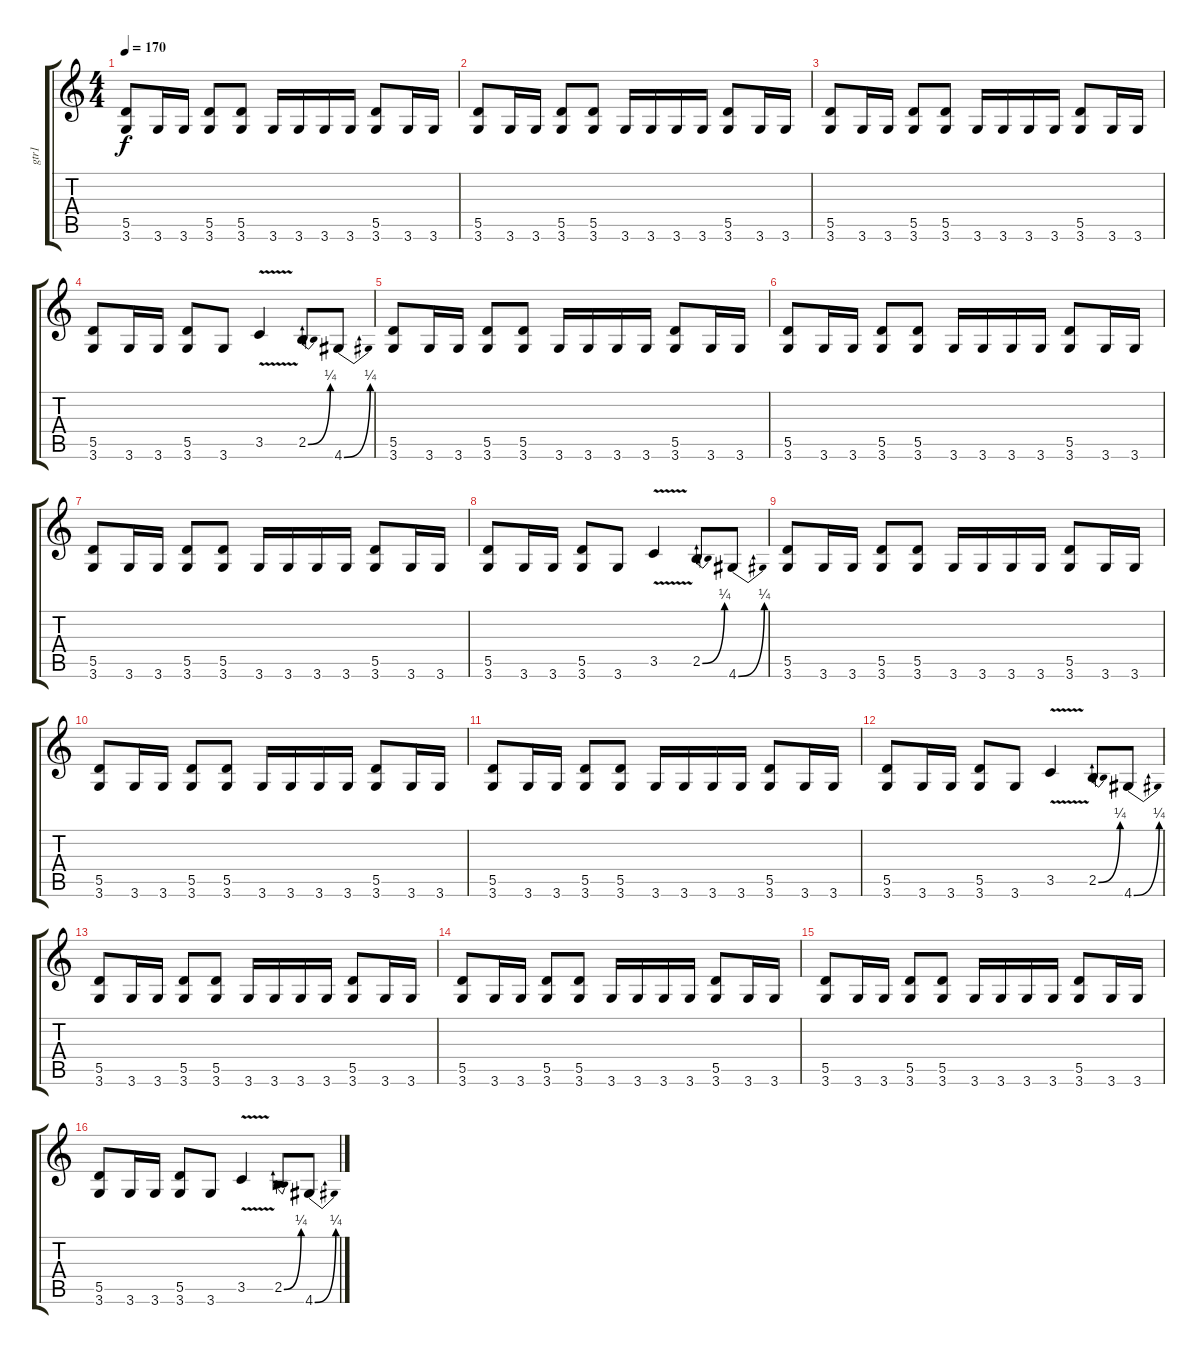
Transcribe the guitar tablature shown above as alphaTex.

\track ("gtr1" "gtr1") {instrument distortionguitar}
\staff {score tabs}
\tuning (E4 B3 G3 D3 A2 E2) {hide}
\ts (4 4)
\tempo 170
\clef g2
\ks c
(5.5 3.6).8{dy f} 3.6.16 3.6.16 (5.5 3.6).8 (5.5 3.6).8 3.6.16 3.6.16 3.6.16 3.6.16 (5.5 3.6).8 3.6.16 3.6.16 |
(5.5 3.6).8 3.6.16 3.6.16 (5.5 3.6).8 (5.5 3.6).8 3.6.16 3.6.16 3.6.16 3.6.16 (5.5 3.6).8 3.6.16 3.6.16 |
(5.5 3.6).8 3.6.16 3.6.16 (5.5 3.6).8 (5.5 3.6).8 3.6.16 3.6.16 3.6.16 3.6.16 (5.5 3.6).8 3.6.16 3.6.16 |
(5.5 3.6).8 3.6.16 3.6.16 (5.5 3.6).8 3.6.8 3.5{v}.4 2.5{be (bend 0 0 60 1)}.8 4.6{be (bend 0 0 60 1)}.8 |
(5.5 3.6).8 3.6.16 3.6.16 (5.5 3.6).8 (5.5 3.6).8 3.6.16 3.6.16 3.6.16 3.6.16 (5.5 3.6).8 3.6.16 3.6.16 |
(5.5 3.6).8 3.6.16 3.6.16 (5.5 3.6).8 (5.5 3.6).8 3.6.16 3.6.16 3.6.16 3.6.16 (5.5 3.6).8 3.6.16 3.6.16 |
(5.5 3.6).8 3.6.16 3.6.16 (5.5 3.6).8 (5.5 3.6).8 3.6.16 3.6.16 3.6.16 3.6.16 (5.5 3.6).8 3.6.16 3.6.16 |
(5.5 3.6).8 3.6.16 3.6.16 (5.5 3.6).8 3.6.8 3.5{v}.4 2.5{be (bend 0 0 60 1)}.8 4.6{be (bend 0 0 60 1)}.8 |
(5.5 3.6).8 3.6.16 3.6.16 (5.5 3.6).8 (5.5 3.6).8 3.6.16 3.6.16 3.6.16 3.6.16 (5.5 3.6).8 3.6.16 3.6.16 |
(5.5 3.6).8 3.6.16 3.6.16 (5.5 3.6).8 (5.5 3.6).8 3.6.16 3.6.16 3.6.16 3.6.16 (5.5 3.6).8 3.6.16 3.6.16 |
(5.5 3.6).8 3.6.16 3.6.16 (5.5 3.6).8 (5.5 3.6).8 3.6.16 3.6.16 3.6.16 3.6.16 (5.5 3.6).8 3.6.16 3.6.16 |
(5.5 3.6).8 3.6.16 3.6.16 (5.5 3.6).8 3.6.8 3.5{v}.4 2.5{be (bend 0 0 60 1)}.8 4.6{be (bend 0 0 60 1)}.8 |
(5.5 3.6).8 3.6.16 3.6.16 (5.5 3.6).8 (5.5 3.6).8 3.6.16 3.6.16 3.6.16 3.6.16 (5.5 3.6).8 3.6.16 3.6.16 |
(5.5 3.6).8 3.6.16 3.6.16 (5.5 3.6).8 (5.5 3.6).8 3.6.16 3.6.16 3.6.16 3.6.16 (5.5 3.6).8 3.6.16 3.6.16 |
(5.5 3.6).8 3.6.16 3.6.16 (5.5 3.6).8 (5.5 3.6).8 3.6.16 3.6.16 3.6.16 3.6.16 (5.5 3.6).8 3.6.16 3.6.16 |
(5.5 3.6).8 3.6.16 3.6.16 (5.5 3.6).8 3.6.8 3.5{v}.4 2.5{be (bend 0 0 60 1)}.8 4.6{be (bend 0 0 60 1)}.8
